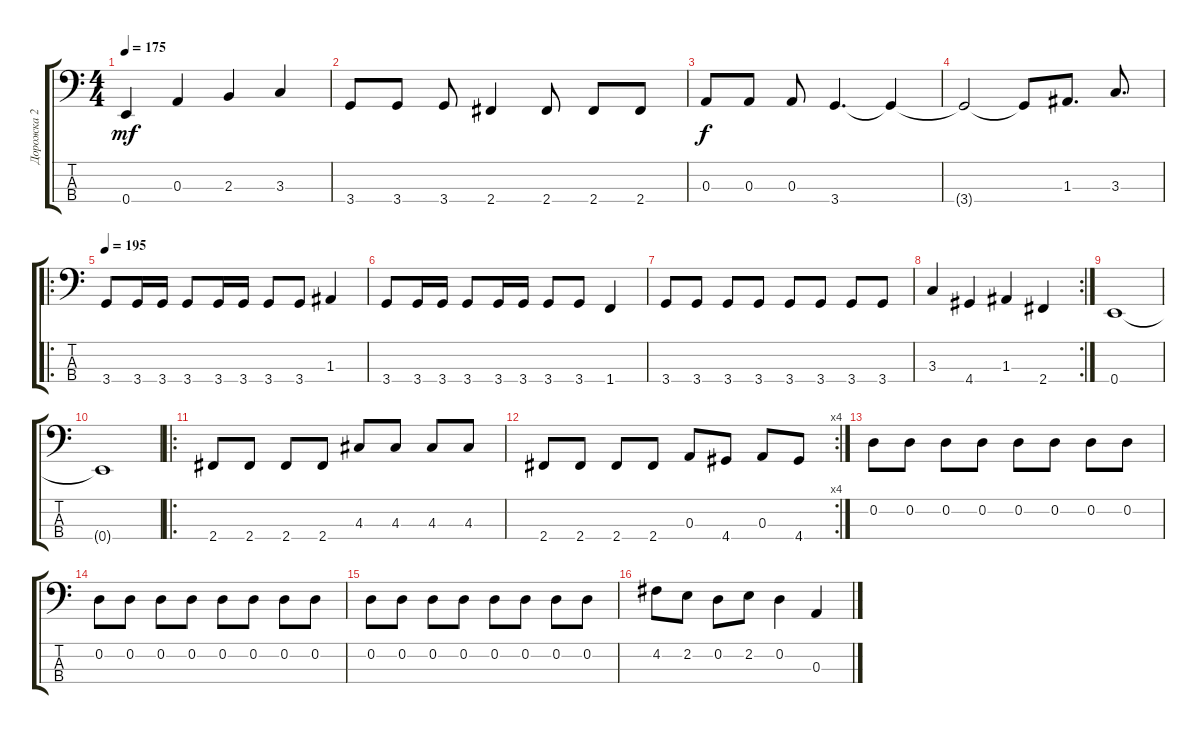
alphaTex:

\track ("Дорожка 2" "Дорожка 2") {instrument electricbasspick}
\staff {score tabs}
\tuning (G2 D2 A1 E1) {hide}
\ts (4 4)
\tempo 175
\clef f4
\ks c
0.4.4{dy mf} 0.3.4 2.3.4 3.3.4 |
3.4.8 3.4.8 3.4.8 2.4.4 2.4.8 2.4.8 2.4.8 |
0.3.8{dy f} 0.3.8 0.3.8 3.4.4{d} 3.4{t}.4 |
3.4{t}.2 3.4{t}.8 1.3.8{d volume 14 balance 7} 3.3.8{d} |
\ro
\tempo 195
3.4.8 3.4.16 3.4.16 3.4.8 3.4.16 3.4.16 3.4.8 3.4.8 1.3.4 |
3.4.8 3.4.16 3.4.16 3.4.8 3.4.16 3.4.16 3.4.8 3.4.8 1.4.4 |
3.4.8 3.4.8 3.4.8 3.4.8 3.4.8 3.4.8 3.4.8 3.4.8 |
\rc 2
3.3.4 4.4.4 1.3.4 2.4.4 |
0.4.1 |
0.4{t}.1 |
\ro
2.4.8 2.4.8 2.4.8 2.4.8 4.3.8 4.3.8 4.3.8 4.3.8 |
\rc 4
2.4.8 2.4.8 2.4.8 2.4.8 0.3.8 4.4.8 0.3.8 4.4.8 |
0.2.8 0.2.8 0.2.8 0.2.8 0.2.8 0.2.8 0.2.8 0.2.8 |
0.2.8 0.2.8 0.2.8 0.2.8 0.2.8 0.2.8 0.2.8 0.2.8 |
0.2.8 0.2.8 0.2.8 0.2.8 0.2.8 0.2.8 0.2.8 0.2.8 |
4.2.8{volume 16} 2.2.8 0.2.8 2.2.8 0.2.4 0.3.4
